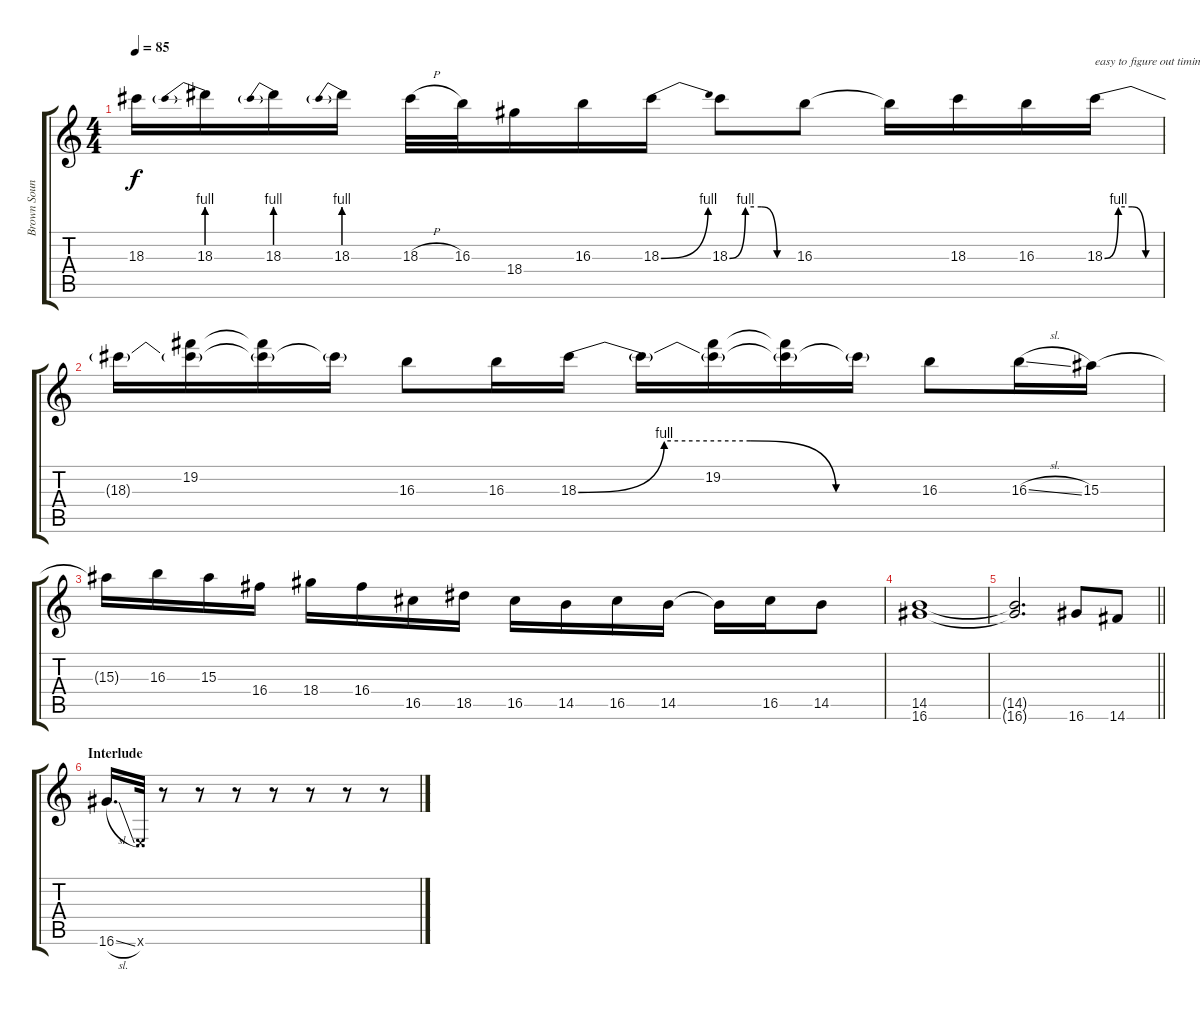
\track ("Brown Sound" "Brown Soun") {instrument distortionguitar}
\staff {score tabs}
\tuning (E4 B3 G3 D3 A2 E2) {hide}
\ts (4 4)
\tempo 85
\clef g2
\ks c
18.3{t}.16{dy f} 18.3{be (prebend 0 4 60 4)}.16 18.3{be (prebend 0 4 60 4)}.16 18.3{be (prebend 0 4 60 4)}.16 18.3{h}.32 16.3.32 18.4.16 16.3.16 18.3{be (bend 0 0 60 4)}.16 18.3{be (custom 0 0 15 4 30 4 45 0 60 0)}.8 16.3.8 16.3{t}.16 18.3.16 16.3.16 18.3{be (custom 0 0 15 4 30 4 45 0 60 0)}.16{txt "easy to figure out timing on releasing the bends"} |
18.3{t}.16 (19.2 18.3{t}).16 (19.2{t} 18.3{t}).16 18.3{t}.16 16.3.8 16.3.16 18.3{be (custom 0 0 15 4 30 4 45 0 60 0)}.16 18.3{t}.16 (19.2 18.3{t}).16 (19.2{t} 18.3{t}).16 18.3{t}.16 16.3.8 16.3{sl}.16 15.3.16 |
15.3{t}.16 16.3.16 15.3.16 16.4.16 18.4.16 16.4.16 16.5.16 18.5.16 16.5.16 14.5.16 16.5.16 14.5.16 14.5{t}.16 16.5.16 14.5.8 |
(14.5 16.6).1{volume 7} |
\barLineRight lightlight
(14.5{t} 16.6{t}).2{d} 16.6.8{volume 15} 14.6.8 |
\section ("" "Interlude")
16.6{sl}.16{d} 0.6{x}.32 r.8 r.8 r.8 r.8 r.8 r.8 r.8
